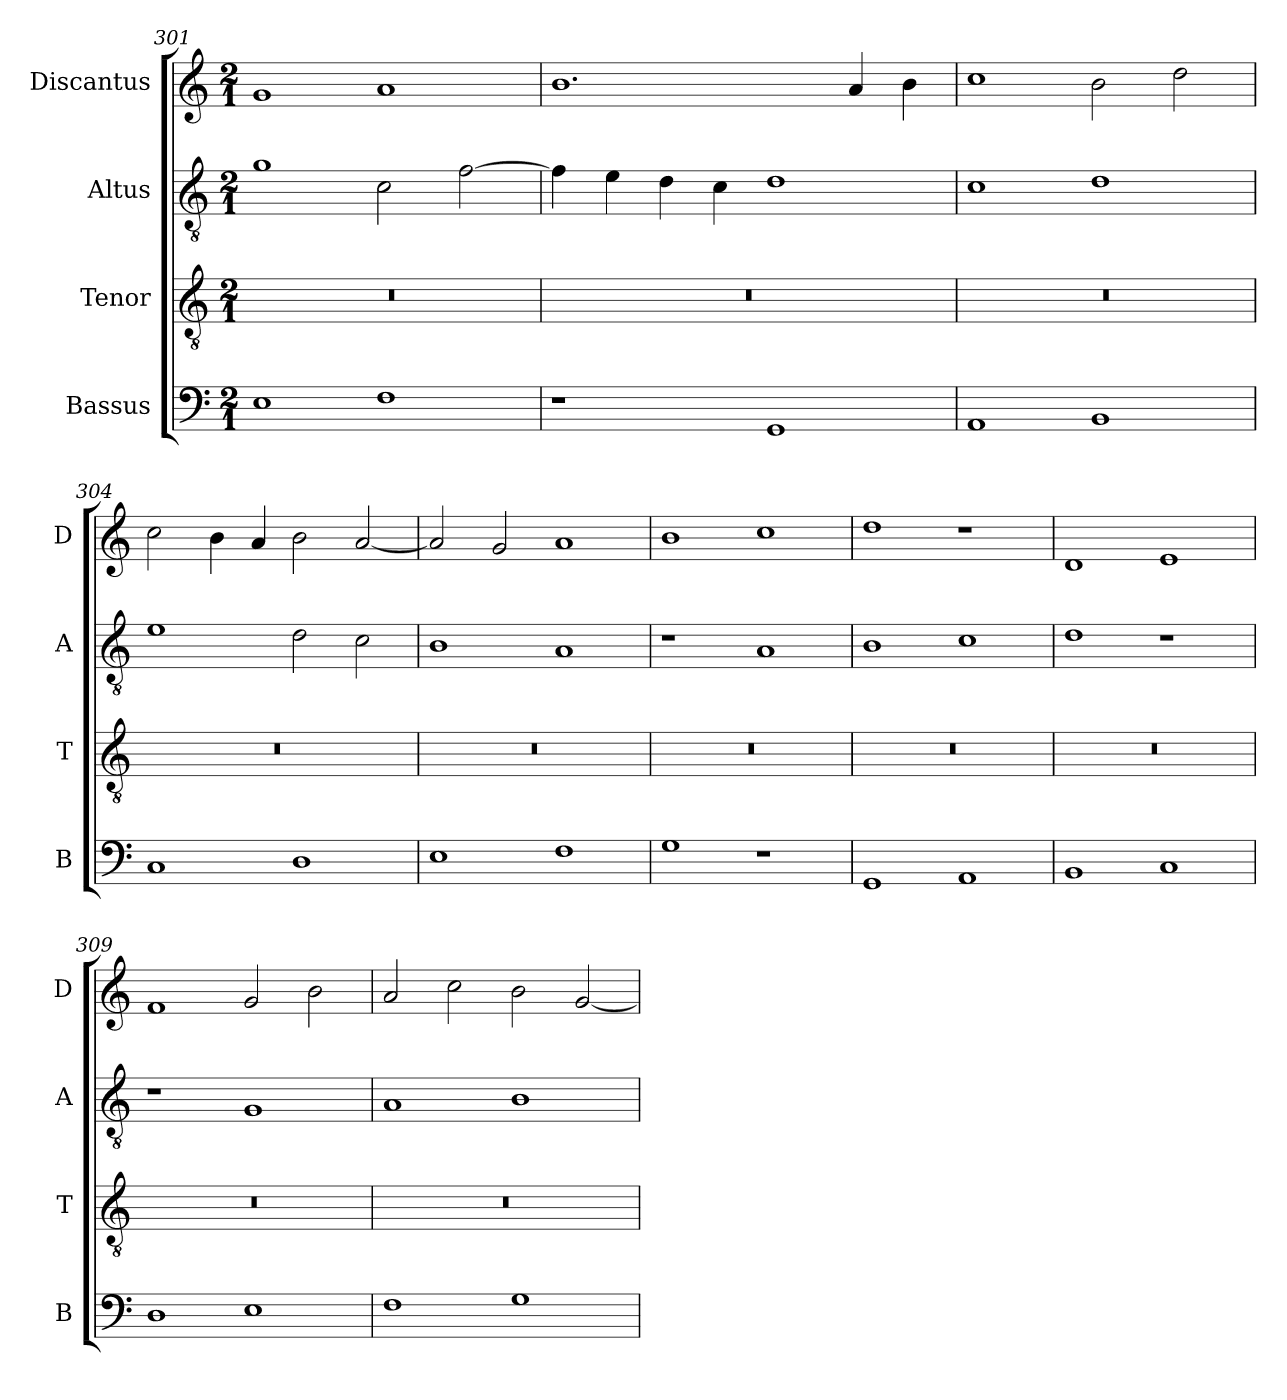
**kern	**kern	**kern	**kern
*part4	*part3	*part2	*part1
*staff4	*staff3	*staff2	*staff1
*I"Bassus	*I"Tenor	*I"Altus	*I"Discantus
*I'B	*I'T	*I'A	*I'D
*clefF4	*clefGv2	*clefGv2	*clefG2
*k[]	*k[]	*k[]	*k[]
*M2/1	*M2/1	*M2/1	*M2/1
=301	=301	=301	=301
1E	0r	1g	1g
1F	.	2c	1a
.	.	[2f	.
=302	=302	=302	=302
1r	0r	4f]	1.b
.	.	4e	.
.	.	4d	.
.	.	4c	.
1GG	.	1d	.
.	.	.	4a
.	.	.	4b
=303	=303	=303	=303
1AA	0r	1c	1cc
1BB	.	1d	2b
.	.	.	2dd
=304	=304	=304	=304
1C	0r	1e	2cc
.	.	.	4b
.	.	.	4a
1D	.	2d	2b
.	.	2c	[2a
=305	=305	=305	=305
1E	0r	1B	2a]
.	.	.	2g
1F	.	1A	1a
=306	=306	=306	=306
1G	0r	1r	1b
1r	.	1A	1cc
=307	=307	=307	=307
1GG	0r	1B	1dd
1AA	.	1c	1r
=308	=308	=308	=308
1BB	0r	1d	1d
1C	.	1r	1e
=309	=309	=309	=309
1D	0r	1r	1f
1E	.	1G	2g
.	.	.	2b
=310	=310	=310	=310
1F	0r	1A	2a
.	.	.	2cc
1G	.	1B	2b
.	.	.	[2g
=	=	=	=
*-	*-	*-	*-
